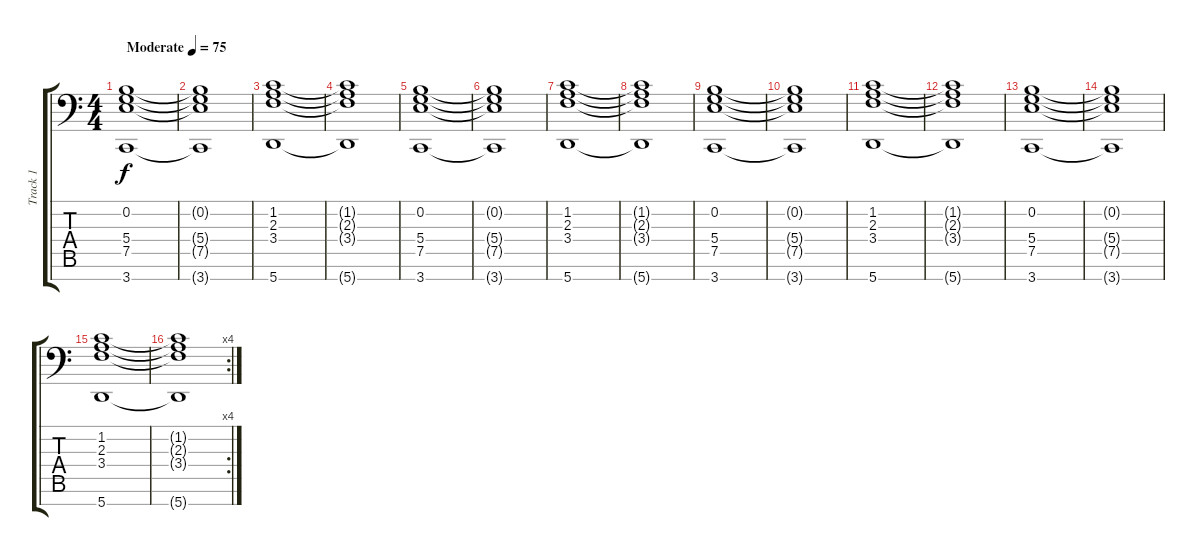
\track ("Track 1" "Track 1") {instrument acousticgrandpiano}
\staff {score tabs}
\tuning (E4 B3 G3 D3 A2 E2 A1) {hide}
\ts (4 4)
\tempo (75 "Moderate")
\clef f4
\ks c
(0.2 5.4 7.5 3.7).1{dy f instrument acousticgrandpiano} |
(0.2{t} 5.4{t} 7.5{t} 3.7{t}).1 |
(1.2 2.3 3.4 5.7).1 |
(1.2{t} 2.3{t} 3.4{t} 5.7{t}).1 |
(0.2 5.4 7.5 3.7).1 |
(0.2{t} 5.4{t} 7.5{t} 3.7{t}).1 |
(1.2 2.3 3.4 5.7).1 |
(1.2{t} 2.3{t} 3.4{t} 5.7{t}).1 |
(0.2 5.4 7.5 3.7).1 |
(0.2{t} 5.4{t} 7.5{t} 3.7{t}).1 |
(1.2 2.3 3.4 5.7).1 |
(1.2{t} 2.3{t} 3.4{t} 5.7{t}).1 |
(0.2 5.4 7.5 3.7).1 |
(0.2{t} 5.4{t} 7.5{t} 3.7{t}).1 |
(1.2 2.3 3.4 5.7).1 |
\rc 4
(1.2{t} 2.3{t} 3.4{t} 5.7{t}).1
